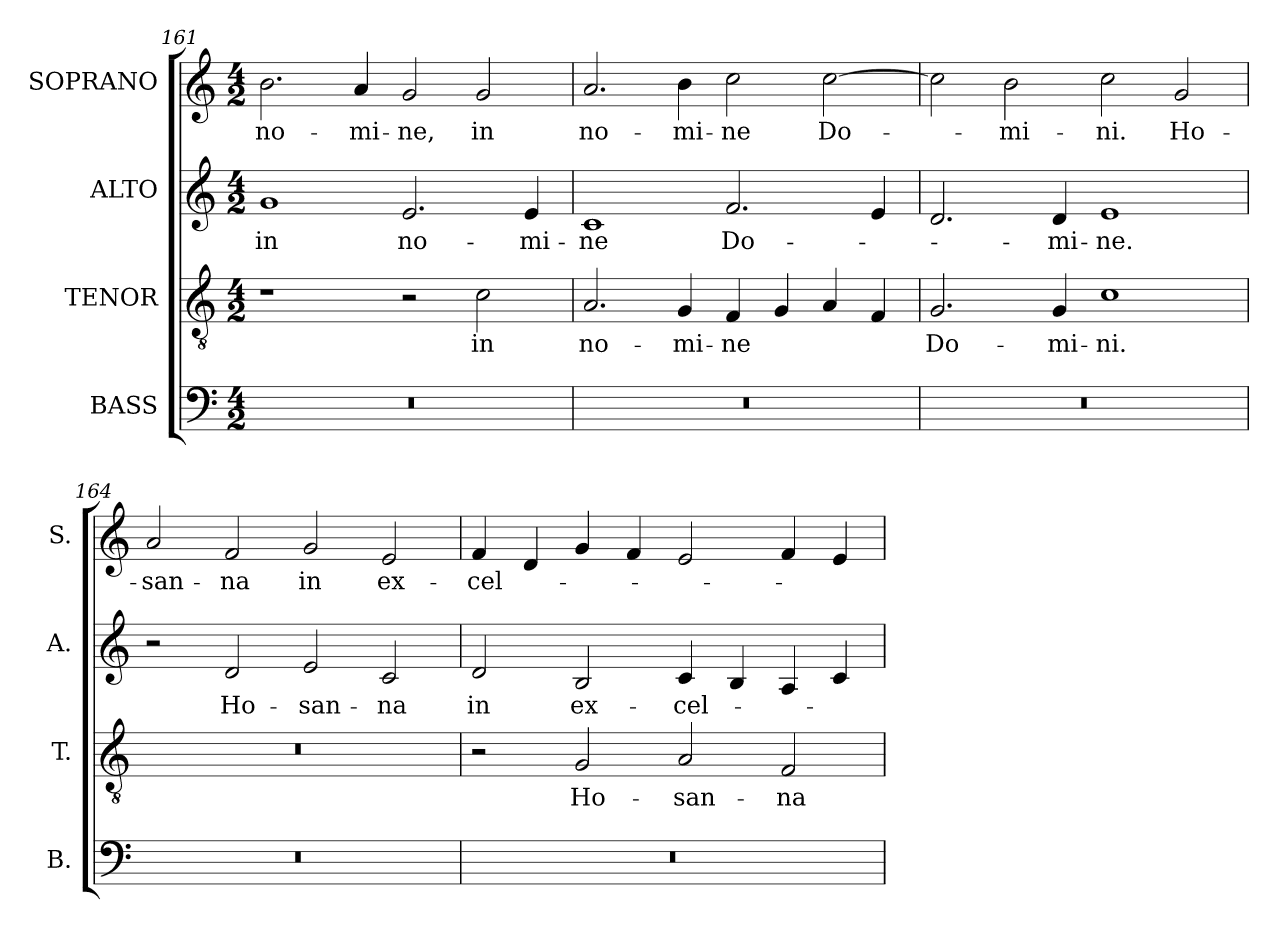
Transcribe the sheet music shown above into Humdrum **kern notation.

**kern	**kern	**text	**kern	**text	**kern	**text
*part4	*part3	*part3	*part2	*part2	*part1	*part1
*staff4	*staff3	*staff3	*staff2	*staff2	*staff1	*staff1
*I"BASS	*I"TENOR	*	*I"ALTO	*	*I"SOPRANO	*
*I'B.	*I'T.	*	*I'A.	*	*I'S.	*
!!LO:LB:g=z
*clefF4	*clefGv2	*	*clefG2	*	*clefG2	*
*	*ITrd7c12	*	*	*	*	*
*k[]	*k[]	*	*k[]	*	*k[]	*
*C:	*C:	*	*C:	*	*C:	*
*M4/2	*M4/2	*	*M4/2	*	*M4/2	*
=161	=161	=161	=161	=161	=161	=161
!LO:N:vis=1	!	!	!	!	!	!
!	!	!	!	!LO:LY:b:color=#000000	!	!
!	!	!	!	!	!	!LO:LY:b:color=#000000
0r	1r	.	1gi	in	2.bi\	no-
!	!	!	!	!	!	!LO:LY:b:color=#000000
.	.	.	.	.	4ai/	-mi-
!	!	!	!	!LO:LY:b:color=#000000	!	!
!	!	!	!	!	!	!LO:LY:b:color=#000000
.	2r	.	2.ei/	no-	2gi/	-ne,
!	!	!LO:LY:b:color=#000000	!	!	!	!
!	!	!	!	!	!	!LO:LY:b:color=#000000
.	2Ci\	in	.	.	2gi/	in
!	!	!	!	!LO:LY:b:color=#000000	!	!
.	.	.	4ei/	-mi-	.	.
=162	=162	=162	=162	=162	=162	=162
!LO:N:vis=1	!	!	!	!	!	!
!	!	!LO:LY:b:color=#000000	!	!	!	!
!	!	!	!	!LO:LY:b:color=#000000	!	!
!	!	!	!	!	!	!LO:LY:b:color=#000000
0r	2.AAi/	no-	1ci	-ne	2.ai/	no-
!	!	!LO:LY:b:color=#000000	!	!	!	!
!	!	!	!	!	!	!LO:LY:b:color=#000000
.	4GGi/	-mi-	.	.	4bi\	-mi-
!	!	!LO:LY:b:color=#000000	!	!	!	!
!	!	!	!	!LO:LY:b:color=#000000	!	!
!	!	!	!	!	!	!LO:LY:b:color=#000000
.	4FFi/	-ne	2.fi/	Do-	2cci\	-ne
.	4GGi/	.	.	.	.	.
!	!	!	!	!	!	!LO:LY:b:color=#000000
.	4AAi/	.	.	.	[2cci\	Do-
.	4FFi/	.	4ei/	.	.	.
=163	=163	=163	=163	=163	=163	=163
!LO:N:vis=1	!	!	!	!	!	!
!	!	!LO:LY:b:color=#000000	!	!	!	!
0r	2.GGi/	Do-	2.di/	.	2cci\]	.
!	!	!	!	!	!	!LO:LY:b:color=#000000
.	.	.	.	.	2bi\	-mi-
!	!	!LO:LY:b:color=#000000	!	!	!	!
!	!	!	!	!LO:LY:b:color=#000000	!	!
.	4GGi/	-mi-	4di/	-mi-	.	.
!	!	!LO:LY:b:color=#000000	!	!	!	!
!	!	!	!	!LO:LY:b:color=#000000	!	!
!	!	!	!	!	!	!LO:LY:b:color=#000000
.	1Ci	-ni.	1ei	-ne.	2cci\	-ni.
!	!	!	!	!	!	!LO:LY:b:color=#000000
.	.	.	.	.	2gi/	Ho-
=164	=164	=164	=164	=164	=164	=164
!LO:N:vis=1	!LO:N:vis=1	!	!	!	!	!
!	!	!	!	!	!	!LO:LY:b:color=#000000
0r	0r	.	2r	.	2ai/	-san-
!	!	!	!	!LO:LY:b:color=#000000	!	!
!	!	!	!	!	!	!LO:LY:b:color=#000000
.	.	.	2di/	Ho-	2fi/	-na
!	!	!	!	!LO:LY:b:color=#000000	!	!
!	!	!	!	!	!	!LO:LY:b:color=#000000
.	.	.	2ei/	-san-	2gi/	in
!	!	!	!	!LO:LY:b:color=#000000	!	!
!	!	!	!	!	!	!LO:LY:b:color=#000000
.	.	.	2ci/	-na	2ei/	ex-
=165	=165	=165	=165	=165	=165	=165
!LO:N:vis=1	!	!	!	!	!	!
!	!	!	!	!LO:LY:b:color=#000000	!	!
!	!	!	!	!	!	!LO:LY:b:color=#000000
0r	2r	.	2di/	in	4fi/	-cel-
.	.	.	.	.	4di/	.
!	!	!LO:LY:b:color=#000000	!	!	!	!
!	!	!	!	!LO:LY:b:color=#000000	!	!
.	2GGi/	Ho-	2Bi/	ex-	4gi/	.
.	.	.	.	.	4fi/	.
!	!	!LO:LY:b:color=#000000	!	!	!	!
!	!	!	!	!LO:LY:b:color=#000000	!	!
.	2AAi/	-san-	4ci/	-cel-	2ei/	.
.	.	.	4Bi/	.	.	.
!	!	!LO:LY:b:color=#000000	!	!	!	!
.	2FFi/	-na	4Ai/	.	4fi/	.
.	.	.	4ci/	.	4ei/	.
=	=	=	=	=	=	=
*-	*-	*-	*-	*-	*-	*-
